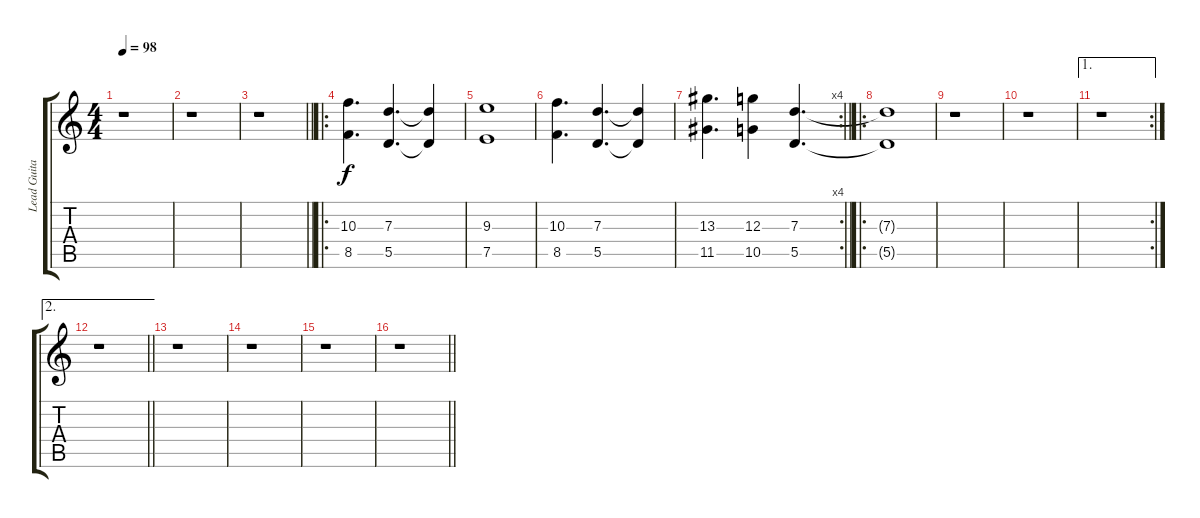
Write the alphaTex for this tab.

\track ("Lead Guitar" "Lead Guita") {instrument overdrivenguitar}
\staff {score tabs}
\tuning (E4 B3 G3 D3 A2 E2) {hide}
\ts (4 4)
\tempo 98
\clef g2
\ks aminor
r.1{dy f} |
r.1 |
\barLineRight lightlight
r.1 |
\ro
(10.3 8.5).4{d volume 16 balance 8} (7.3 5.5).4{d} (7.3{t} 5.5{t}).4 |
(9.3 7.5).1 |
(10.3 8.5).4{d} (7.3 5.5).4{d} (7.3{t} 5.5{t}).4 |
\rc 4
\barLineRight lightlight
(13.3 11.5).4{d} (12.3 10.5).4 (7.3 5.5).4{d} |
\ro
(7.3{t} 5.5{t}).1 |
r.1 |
r.1 |
\ae 1
\rc 2
r.1 |
\ae 2
\barLineRight lightlight
r.1 |
r.1 |
r.1 |
r.1 |
\barLineRight lightlight
r.1
